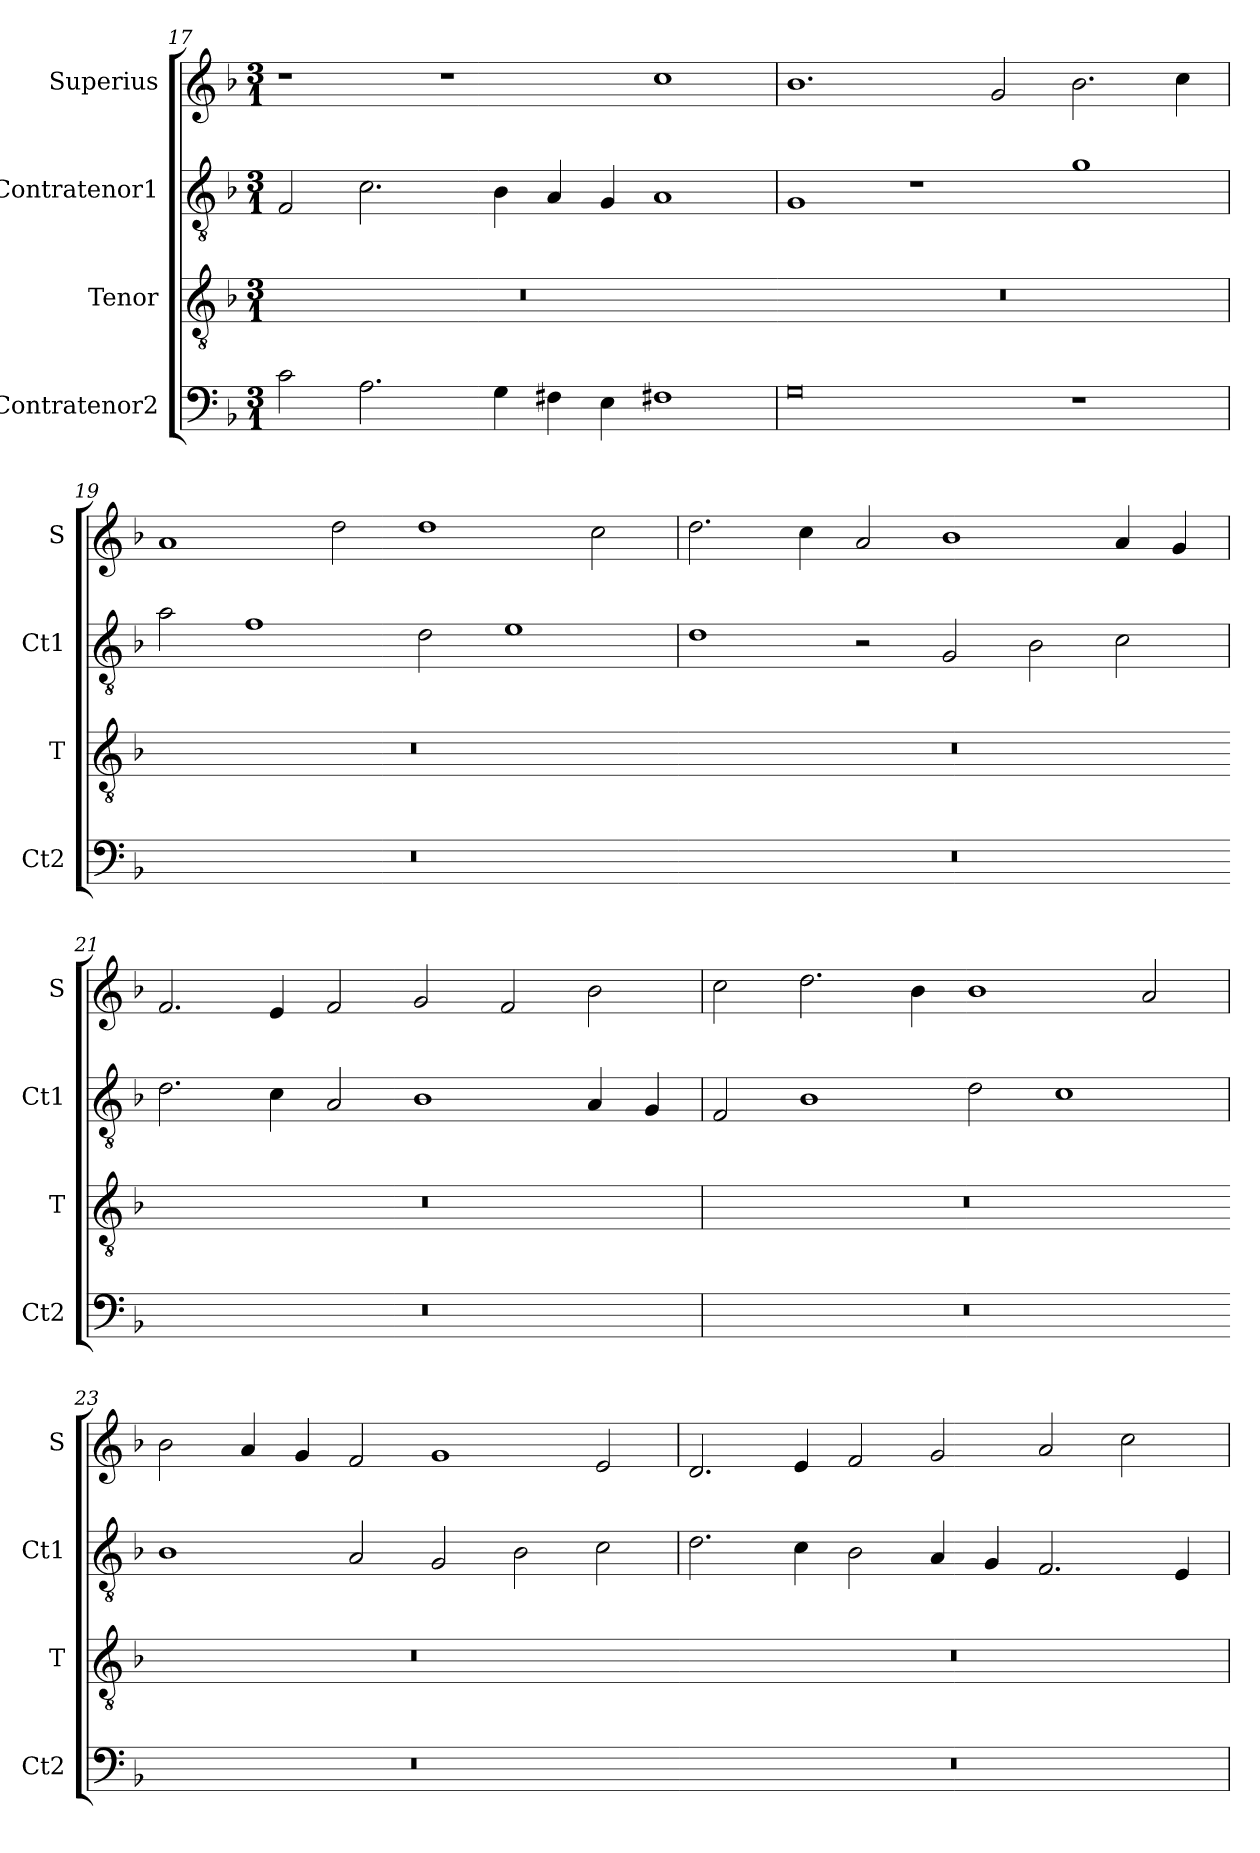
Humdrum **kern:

**kern	**kern	**kern	**kern
*part4	*part3	*part2	*part1
*staff4	*staff3	*staff2	*staff1
*I"Contratenor2	*I"Tenor	*I"Contratenor1	*I"Superius
*I'Ct2	*I'T	*I'Ct1	*I'S
*clefF4	*clefGv2	*clefGv2	*clefG2
*k[b-]	*k[b-]	*k[b-]	*k[b-]
*M3/1	*M3/1	*M3/1	*M3/1
=17	=17	=17	=17
!	!LO:N:vis=1.	!	!
2c\	0.r	2F/	1r
2.A\	.	2.c\	.
.	.	.	1r
4G\	.	4B-\	.
4F#X\	.	4A/	.
4E\	.	4G/	.
1F#X	.	1A	1cc
=18	=18-	=18	=18
!	!LO:N:vis=1.	!	!
0G	0.r	1G	1.b-
.	.	1r	.
.	.	.	2g/
1r	.	1g	2.b-\
.	.	.	4cc\
=19	=19	=19	=19
!	!LO:N:vis=1.	!	!
0.r	0.r	2a\	1a
.	.	1f	.
.	.	.	2dd\
.	.	2d\	1dd
.	.	1e	.
.	.	.	2cc\
=20	=20-	=20	=20
!	!LO:N:vis=1.	!	!
0.r	0.r	1d	2.dd\
.	.	.	4cc\
.	.	2r	2a/
.	.	2G/	1b-
.	.	2B-\	.
.	.	2c\	4a/
.	.	.	4g/
=21	=21-	=21	=21
!	!LO:N:vis=1.	!	!
0.r	0.r	2.d\	2.f/
.	.	4c\	4e/
.	.	2A/	2f/
.	.	1B-	2g/
.	.	.	2f/
.	.	4A/	2b-\
.	.	4G/	.
=22	=22	=22	=22
!	!LO:N:vis=1.	!	!
0.r	0.r	2F/	2cc\
.	.	1B-	2.dd\
.	.	.	4b-\
.	.	2d\	1b-
.	.	1c	.
.	.	.	2a/
=23	=23-	=23	=23
!	!LO:N:vis=1.	!	!
0.r	0.r	1B-	2b-\
.	.	.	4a/
.	.	.	4g/
.	.	2A/	2f/
.	.	2G/	1g
.	.	2B-\	.
.	.	2c\	2e/
=24	=24-	=24	=24
!	!LO:N:vis=1.	!	!
0.r	0.r	2.d\	2.d/
.	.	4c\	4e/
.	.	2B-\	2f/
.	.	4A/	2g/
.	.	4G/	.
.	.	2.F/	2a/
.	.	.	2cc\
.	.	4E/	.
=	=	=	=
*-	*-	*-	*-
